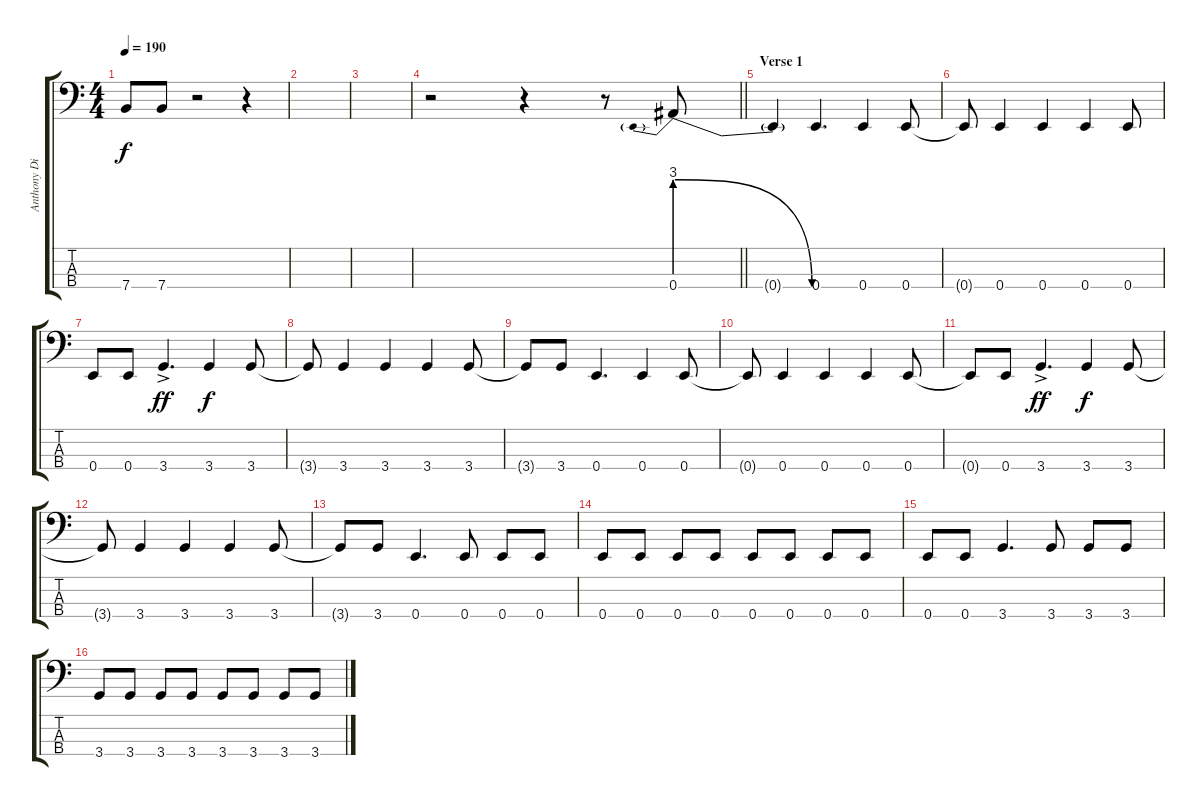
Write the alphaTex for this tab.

\track ("Anthony DiIonno (Bass)" "Anthony Di") {instrument electricbasspick}
\staff {score tabs}
\tuning (G2 D2 A1 E1) {hide}
\ts (4 4)
\tempo 190
\clef f4
\ks c
7.4.8{dy f} 7.4.8 r.2 r.4 |
|
|
\barLineRight lightlight
r.2 r.4 r.8 0.4{be (prebendrelease 0 12 60 0)}.8 |
\section ("" "Verse 1")
0.4{t}.4 0.4.4{d} 0.4.4 0.4.8 |
0.4{t}.8 0.4.4 0.4.4 0.4.4 0.4.8 |
0.4.8 0.4.8 3.4{ac}.4{d dy ff} 3.4.4{dy f} 3.4.8 |
3.4{t}.8 3.4.4 3.4.4 3.4.4 3.4.8 |
3.4{t}.8 3.4.8 0.4.4{d} 0.4.4 0.4.8 |
0.4{t}.8 0.4.4 0.4.4 0.4.4 0.4.8 |
0.4{t}.8 0.4.8 3.4{ac}.4{d dy ff} 3.4.4{dy f} 3.4.8 |
3.4{t}.8 3.4.4 3.4.4 3.4.4 3.4.8 |
3.4{t}.8 3.4.8 0.4.4{d} 0.4.8 0.4.8 0.4.8 |
0.4.8 0.4.8 0.4.8 0.4.8 0.4.8 0.4.8 0.4.8 0.4.8 |
0.4.8 0.4.8 3.4.4{d} 3.4.8 3.4.8 3.4.8 |
3.4.8 3.4.8 3.4.8 3.4.8 3.4.8 3.4.8 3.4.8 3.4.8
